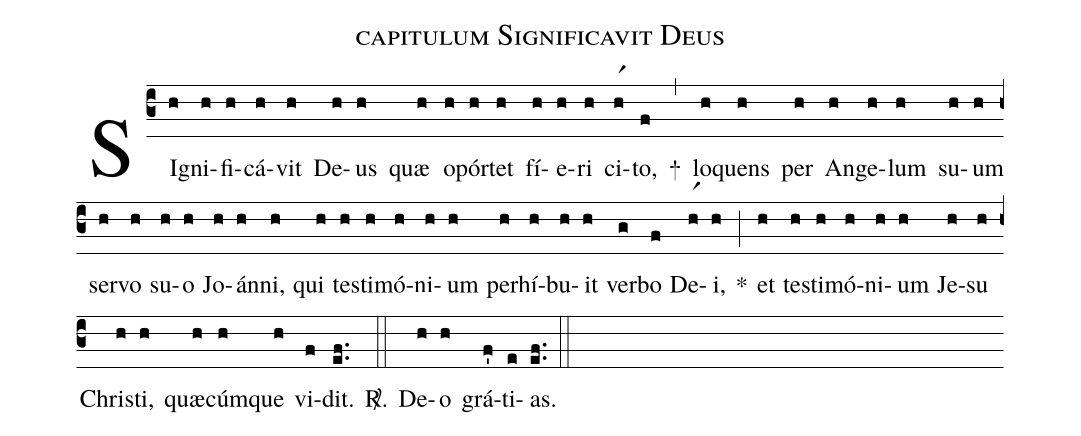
name: capitulum Significavit Deus;
%%
(c3)
SI(h)gni(h)fi(h)cá(h)vit(h) De(h)us(h) quæ(h) o(h)pór(h)tet(h) fí(h)e(h)ri(h) ci(hr1)to,(f) +(,)
lo(h)quens(h) per(h) An(h)ge(h)lum(h) su(h)um(h) ser(h)vo(h) su(h)o(h) Jo(h)án(h)ni,(h) qui(h) tes(h)ti(h)mó(h)ni(h)um(h) per(h)hí(h)bu(h)it(h) ver(g)bo(f) De(hr1)i,(h) *(;)
et(h) tes(h)ti(h)mó(h)ni(h)um(h) Je(h)su(h) Chris(h)ti,(h) quæ(h)cúm(h)que(h) vi(f)dit.(ef..) <sp>R/</sp>.(::)
De(h)o(h) grá(f')ti(e)as.(e.f.) (::)
